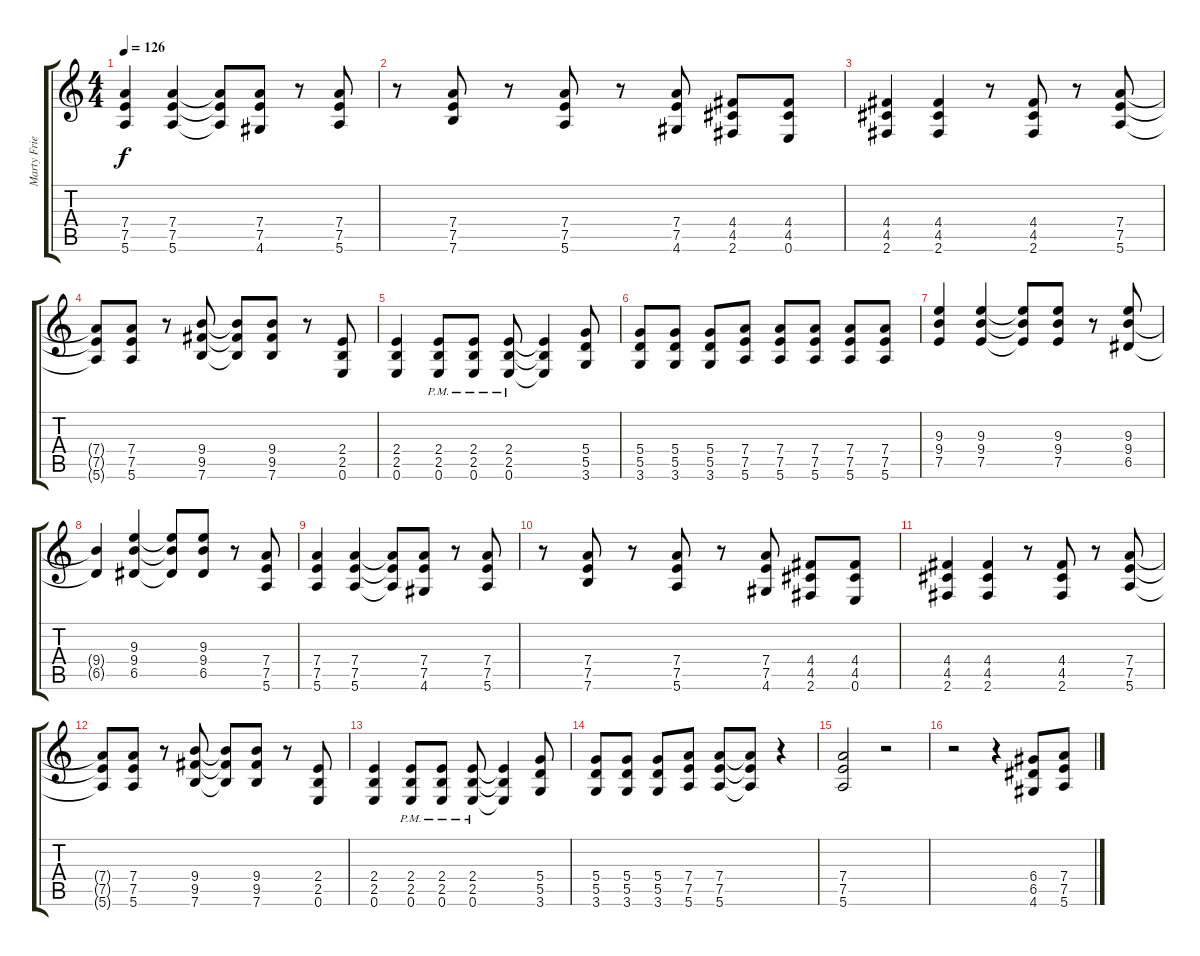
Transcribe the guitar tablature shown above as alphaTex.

\track ("Marty Friedman" "Marty Frie") {instrument distortionguitar}
\staff {score tabs}
\tuning (E4 B3 G3 D3 A2 E2) {hide}
\ts (4 4)
\tempo 126
\clef g2
\ks c
(7.4 7.5 5.6).4{dy f} (7.4 7.5 5.6).4 (7.4{t} 7.5{t} 5.6{t}).8 (7.4 7.5 4.6).8 r.8 (7.4 7.5 5.6).8 |
r.8 (7.4 7.5 7.6).8 r.8 (7.4 7.5 5.6).8 r.8 (7.4 7.5 4.6).8 (4.4 4.5 2.6).8 (4.4 4.5 0.6).8 |
(4.4 4.5 2.6).4 (4.4 4.5 2.6).4 r.8 (4.4 4.5 2.6).8 r.8 (7.4 7.5 5.6).8 |
(7.4{t} 7.5{t} 5.6{t}).8 (7.4 7.5 5.6).8 r.8 (9.4 9.5 7.6).8 (9.4{t} 9.5{t} 7.6{t}).8 (9.4 9.5 7.6).8 r.8 (2.4 2.5 0.6).8 |
(2.4 2.5 0.6).4 (2.4 2.5{pm} 0.6{pm}).8 (2.4 2.5{pm} 0.6{pm}).8 (2.4 2.5{pm} 0.6{pm}).8 (2.4{t} 2.5{t} 0.6{t}).4 (5.4 5.5 3.6).8 |
(5.4 5.5 3.6).8 (5.4 5.5 3.6).8 (5.4 5.5 3.6).8 (7.4 7.5 5.6).8 (7.4 7.5 5.6).8 (7.4 7.5 5.6).8 (7.4 7.5 5.6).8 (7.4 7.5 5.6).8 |
(9.3 9.4 7.5).4 (9.3 9.4 7.5).4 (9.3{t} 9.4{t} 7.5{t}).8 (9.3 9.4 7.5).8 r.8 (9.3 9.4 6.5).8 |
(9.4{t} 6.5{t}).4 (9.3 9.4 6.5).4 (9.3{t} 9.4{t} 6.5{t}).8 (9.3 9.4 6.5).8 r.8 (7.4 7.5 5.6).8 |
(7.4 7.5 5.6).4 (7.4 7.5 5.6).4 (7.4{t} 7.5{t} 5.6{t}).8 (7.4 7.5 4.6).8 r.8 (7.4 7.5 5.6).8 |
r.8 (7.4 7.5 7.6).8 r.8 (7.4 7.5 5.6).8 r.8 (7.4 7.5 4.6).8 (4.4 4.5 2.6).8 (4.4 4.5 0.6).8 |
(4.4 4.5 2.6).4 (4.4 4.5 2.6).4 r.8 (4.4 4.5 2.6).8 r.8 (7.4 7.5 5.6).8 |
(7.4{t} 7.5{t} 5.6{t}).8 (7.4 7.5 5.6).8 r.8 (9.4 9.5 7.6).8 (9.4{t} 9.5{t} 7.6{t}).8 (9.4 9.5 7.6).8 r.8 (2.4 2.5 0.6).8 |
(2.4 2.5 0.6).4 (2.4 2.5{pm} 0.6{pm}).8 (2.4 2.5{pm} 0.6{pm}).8 (2.4 2.5{pm} 0.6{pm}).8 (2.4{t} 2.5{t} 0.6{t}).4 (5.4 5.5 3.6).8 |
(5.4 5.5 3.6).8 (5.4 5.5 3.6).8 (5.4 5.5 3.6).8 (7.4 7.5 5.6).8 (7.4 7.5 5.6).8 (7.4{t} 7.5{t} 5.6{t}).8 r.4 |
(7.4 7.5 5.6).2 r.2 |
r.2 r.4 (6.4 6.5 4.6).8 (7.4 7.5 5.6).8
